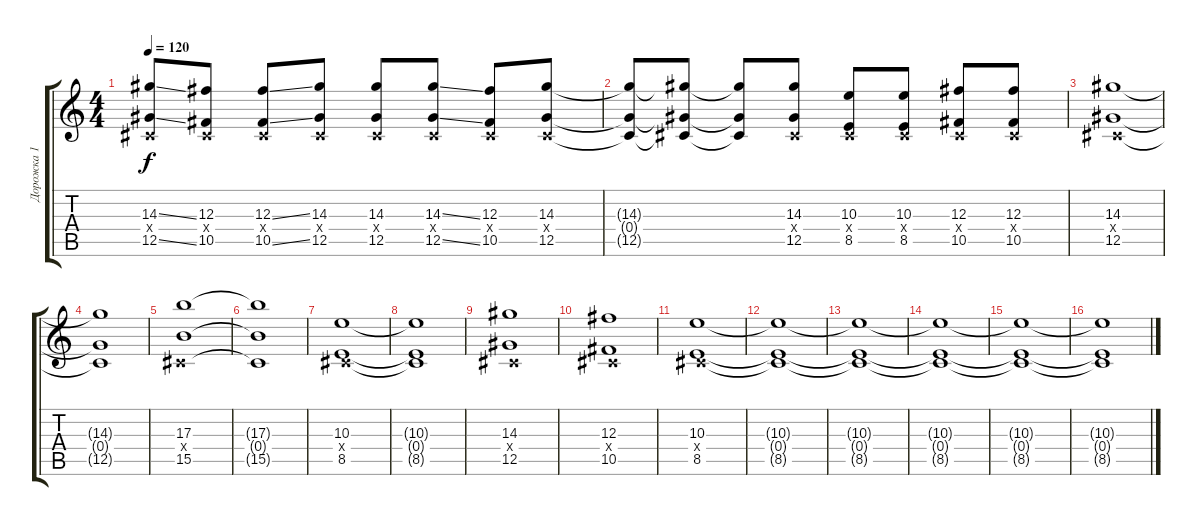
\track ("Дорожка 1" "Дорожка 1") {instrument acousticguitarsteel}
\staff {score tabs}
\tuning (Eb4 Bb3 Gb3 Db3 Ab2 Db2) {hide}
\ts (4 4)
\tempo 120
\clef g2
\ks c
(14.3{ss} 0.4{x} 12.5{ss}).8{dy f} (12.3 0.4{x} 10.5).8 (12.3{ss} 0.4{x} 10.5{ss}).8 (14.3 0.4{x} 12.5).8 (14.3 0.4{x} 12.5).8 (14.3{ss} 0.4{x} 12.5{ss}).8 (12.3 0.4{x} 10.5).8 (14.3 0.4{x} 12.5).8 |
(14.3{t} 0.4{t} 12.5{t}).8 (14.3{t} 0.4{t} 12.5{t}).8 (14.3{t} 0.4{t} 12.5{t}).8 (14.3 0.4{x} 12.5).8 (10.3 0.4{x} 8.5).8 (10.3 0.4{x} 8.5).8 (12.3 0.4{x} 10.5).8 (12.3 0.4{x} 10.5).8 |
(14.3 0.4{x} 12.5).1 |
(14.3{t} 0.4{t} 12.5{t}).1 |
(17.3 0.4{x} 15.5).1 |
(17.3{t} 0.4{t} 15.5{t}).1 |
(10.3 0.4{x} 8.5).1 |
(10.3{t} 0.4{t} 8.5{t}).1 |
(14.3 0.4{x} 12.5).1 |
(12.3 0.4{x} 10.5).1 |
(10.3 0.4{x} 8.5).1 |
(10.3{t} 0.4{t} 8.5{t}).1 |
(10.3{t} 0.4{t} 8.5{t}).1 |
(10.3{t} 0.4{t} 8.5{t}).1 |
(10.3{t} 0.4{t} 8.5{t}).1 |
(10.3{t} 0.4{t} 8.5{t}).1
